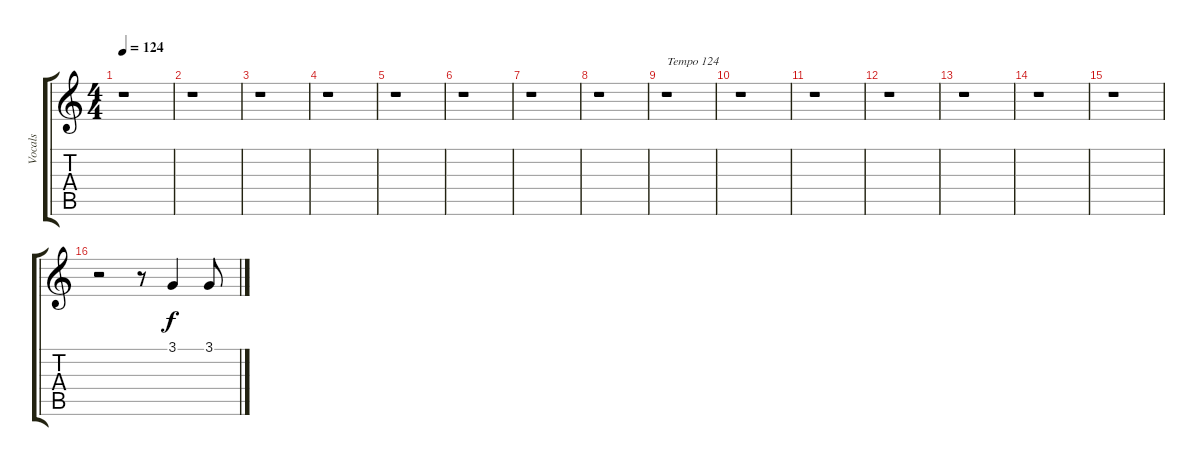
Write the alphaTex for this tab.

\track ("Vocals" "Vocals") {instrument sopranosax}
\staff {score tabs}
\tuning (E4 B3 G3 D3 A2 E2) {hide}
\ts (4 4)
\tempo 124
\clef g2
\ks c
r.1{dy f} |
r.1 |
r.1 |
r.1 |
r.1 |
r.1 |
r.1 |
r.1 |
r.1{txt "Tempo 124"} |
r.1 |
r.1 |
r.1 |
r.1 |
r.1 |
r.1 |
r.2 r.8 3.1.4 3.1.8
